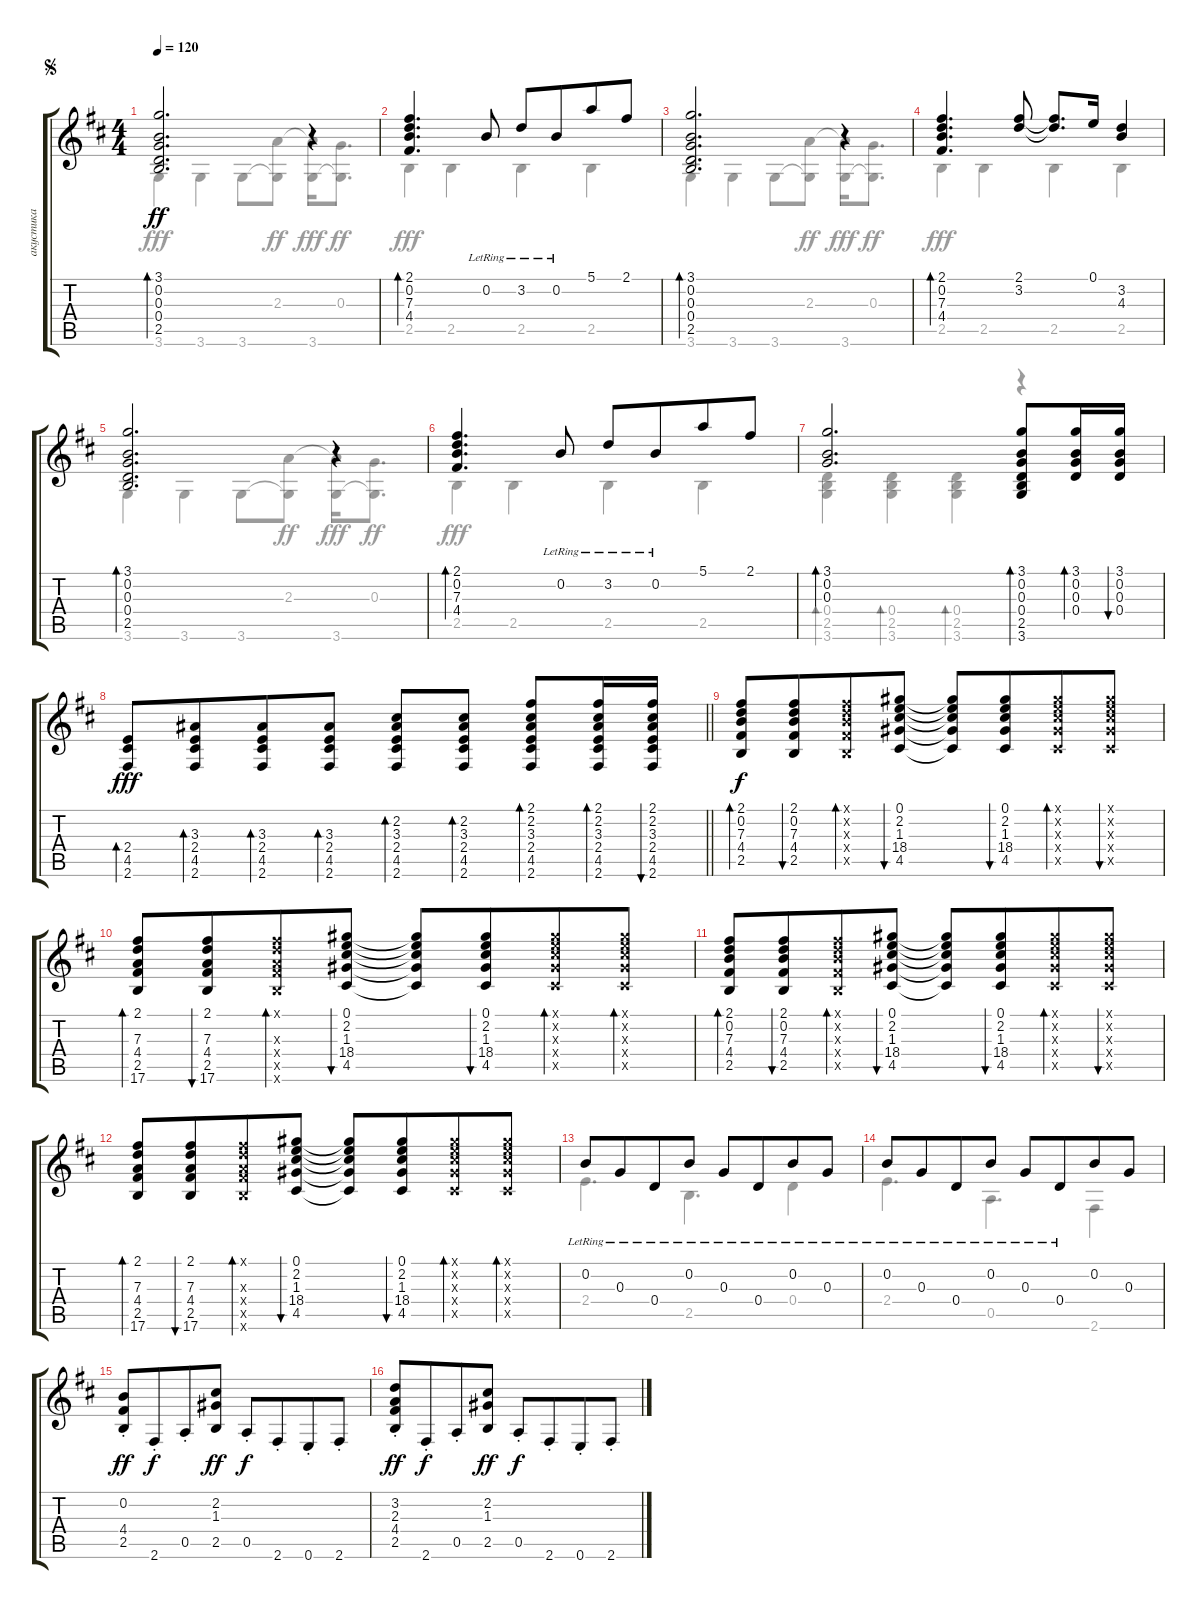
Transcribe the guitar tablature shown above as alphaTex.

\track ("акустика" "акустика") {instrument acousticguitarnylon}
\staff {score tabs}
\tuning (E4 B3 G3 D3 A2 E2) {hide}
\voice
\ts (4 4)
\jump segno
\tempo 120
\clef g2
\ks bminor
(3.1 0.2 0.3 0.4 2.5).2{d bd 60 dy ff} r.4 |
(2.1 0.2 7.3 4.4).4{d bd 60} 0.2{lr}.8 3.2{lr}.8 0.2{lr}.8{beam merge} 5.1.8 2.1.8 |
(3.1 0.2 0.3 0.4 2.5).2{d bd 60} r.4 |
(2.1 0.2 7.3 4.4).4{d bd 60} (2.1 3.2).8 (2.1{t} 3.2{t}).8{d} 0.1.16 (3.2 4.3).4 |
(3.1 0.2 0.3 0.4 2.5).2{d bd 60} r.4 |
(2.1 0.2 7.3 4.4).4{d bd 60} 0.2{lr}.8 3.2{lr}.8 0.2{lr}.8{beam merge} 5.1.8 2.1.8 |
(3.1 0.2 0.3).2{d bd 60} (3.1 0.2 0.3 0.4 2.5 3.6).8{bd 60} (3.1 0.2 0.3 0.4).16{bd 60} (3.1 0.2 0.3 0.4).16{bu 60} |
\barLineRight lightlight
(2.4 4.5 2.6).8{bd 60 dy fff} (3.3 2.4 4.5 2.6).8{bd 60 beam merge} (3.3 2.4 4.5 2.6).8{bd 60} (3.3 2.4 4.5 2.6).8{bd 60} (2.2 3.3 2.4 4.5 2.6).8{bd 60} (2.2 3.3 2.4 4.5 2.6).8{bd 60} (2.1 2.2 3.3 2.4 4.5 2.6).8{bd 60} (2.1 2.2 3.3 2.4 4.5 2.6).16{bd 60} (2.1 2.2 3.3 2.4 4.5 2.6).16{bu 60} |
(2.1 0.2 7.3 4.4 2.5).8{bd 30 dy f} (2.1 0.2 7.3 4.4 2.5).8{bu 30 beam merge} (2.1{x} 0.2{x} 7.3{x} 4.4{x} 2.5{x}).8{bd 30} (0.1 2.2 1.3 18.4 4.5).8{bu 30} (0.1{t} 2.2{t} 1.3{t} 18.4{t} 4.5{t}).8 (0.1 2.2 1.3 18.4 4.5).8{bu 30 beam merge} (0.1{x} 2.2{x} 1.3{x} 18.4{x} 4.5{x}).8{bd 30} (0.1{x} 2.2{x} 1.3{x} 18.4{x} 4.5{x}).8{bu 30} |
(2.1 7.3 4.4 2.5 17.6).8{bd 30} (2.1 7.3 4.4 2.5 17.6).8{bu 30 beam merge} (2.1{x} 7.3{x} 4.4{x} 2.5{x} 17.6{x}).8{bd 30} (0.1 2.2 1.3 18.4 4.5).8{bu 30} (0.1{t} 2.2{t} 1.3{t} 18.4{t} 4.5{t}).8 (0.1 2.2 1.3 18.4 4.5).8{bu 30 beam merge} (0.1{x} 2.2{x} 1.3{x} 18.4{x} 4.5{x}).8{bd 30} (0.1{x} 2.2{x} 1.3{x} 18.4{x} 4.5{x}).8{bd 30} |
(2.1 0.2 7.3 4.4 2.5).8{bd 30} (2.1 0.2 7.3 4.4 2.5).8{bu 30 beam merge} (2.1{x} 0.2{x} 7.3{x} 4.4{x} 2.5{x}).8{bd 30} (0.1 2.2 1.3 18.4 4.5).8{bu 30} (0.1{t} 2.2{t} 1.3{t} 18.4{t} 4.5{t}).8 (0.1 2.2 1.3 18.4 4.5).8{bu 30 beam merge} (0.1{x} 2.2{x} 1.3{x} 18.4{x} 4.5{x}).8{bd 30} (0.1{x} 2.2{x} 1.3{x} 18.4{x} 4.5{x}).8{bu 30} |
(2.1 7.3 4.4 2.5 17.6).8{bd 30} (2.1 7.3 4.4 2.5 17.6).8{bu 30 beam merge} (2.1{x} 7.3{x} 4.4{x} 2.5{x} 17.6{x}).8{bd 30} (0.1 2.2 1.3 18.4 4.5).8{bu 30} (0.1{t} 2.2{t} 1.3{t} 18.4{t} 4.5{t}).8 (0.1 2.2 1.3 18.4 4.5).8{bu 30 beam merge} (0.1{x} 2.2{x} 1.3{x} 18.4{x} 4.5{x}).8{bd 30} (0.1{x} 2.2{x} 1.3{x} 18.4{x} 4.5{x}).8{bd 30} |
0.2{lr}.8 0.3{lr}.8{beam merge} 0.4{lr}.8 0.2{lr}.8 0.3{lr}.8 0.4{lr}.8{beam merge} 0.2{lr}.8 0.3{lr}.8 |
0.2{lr}.8 0.3{lr}.8{beam merge} 0.4{lr}.8 0.2{lr}.8 0.3{lr}.8 0.4{lr}.8{beam merge} 0.2.8 0.3.8 |
(0.2 4.4 2.5{st}).8{dy ff} 2.6{st}.8{dy f beam merge} 0.5{st}.8 (2.2 1.3 2.5).8{dy ff} 0.5{st}.8{dy f} 2.6{st}.8{beam merge} 0.6{st}.8 2.6{st}.8 |
(3.2 2.3 4.4 2.5{st}).8{dy ff} 2.6{st}.8{dy f beam merge} 0.5{st}.8 (2.2 1.3 2.5).8{dy ff} 0.5{st}.8{dy f} 2.6{st}.8{beam merge} 0.6{st}.8 2.6{st}.8
\voice
\clef g2
\ottava regular
\simile none
\ks bminor
3.6.4{dy fff} 3.6.4 3.6.8 (2.3 3.6{t}).8{dy ff} (2.3{t} 3.6).16{dy fff} (0.3 3.6{t}).8{d dy ff} |
2.5.4{dy fff} 2.5.4 2.5.4 2.5.4 |
3.6.4 3.6.4 3.6.8 (2.3 3.6{t}).8{dy ff} (2.3{t} 3.6).16{dy fff} (0.3 3.6{t}).8{d dy ff} |
2.5.4{dy fff} 2.5.4 2.5.4 2.5.4 |
3.6.4 3.6.4 3.6.8 (2.3 3.6{t}).8{dy ff} (2.3{t} 3.6).16{dy fff} (0.3 3.6{t}).8{d dy ff} |
2.5.4{dy fff} 2.5.4 2.5.4 2.5.4 |
(0.4 2.5 3.6).4{bd 60} (0.4 2.5 3.6).4{bd 60} (0.4 2.5 3.6).4{bd 60} r.4 |
\barLineRight lightlight
|
|
|
|
|
2.4.4{d} 2.5.4{d} 0.4.4 |
2.4.4{d} 0.5.4{d} 2.6.4 |
|
